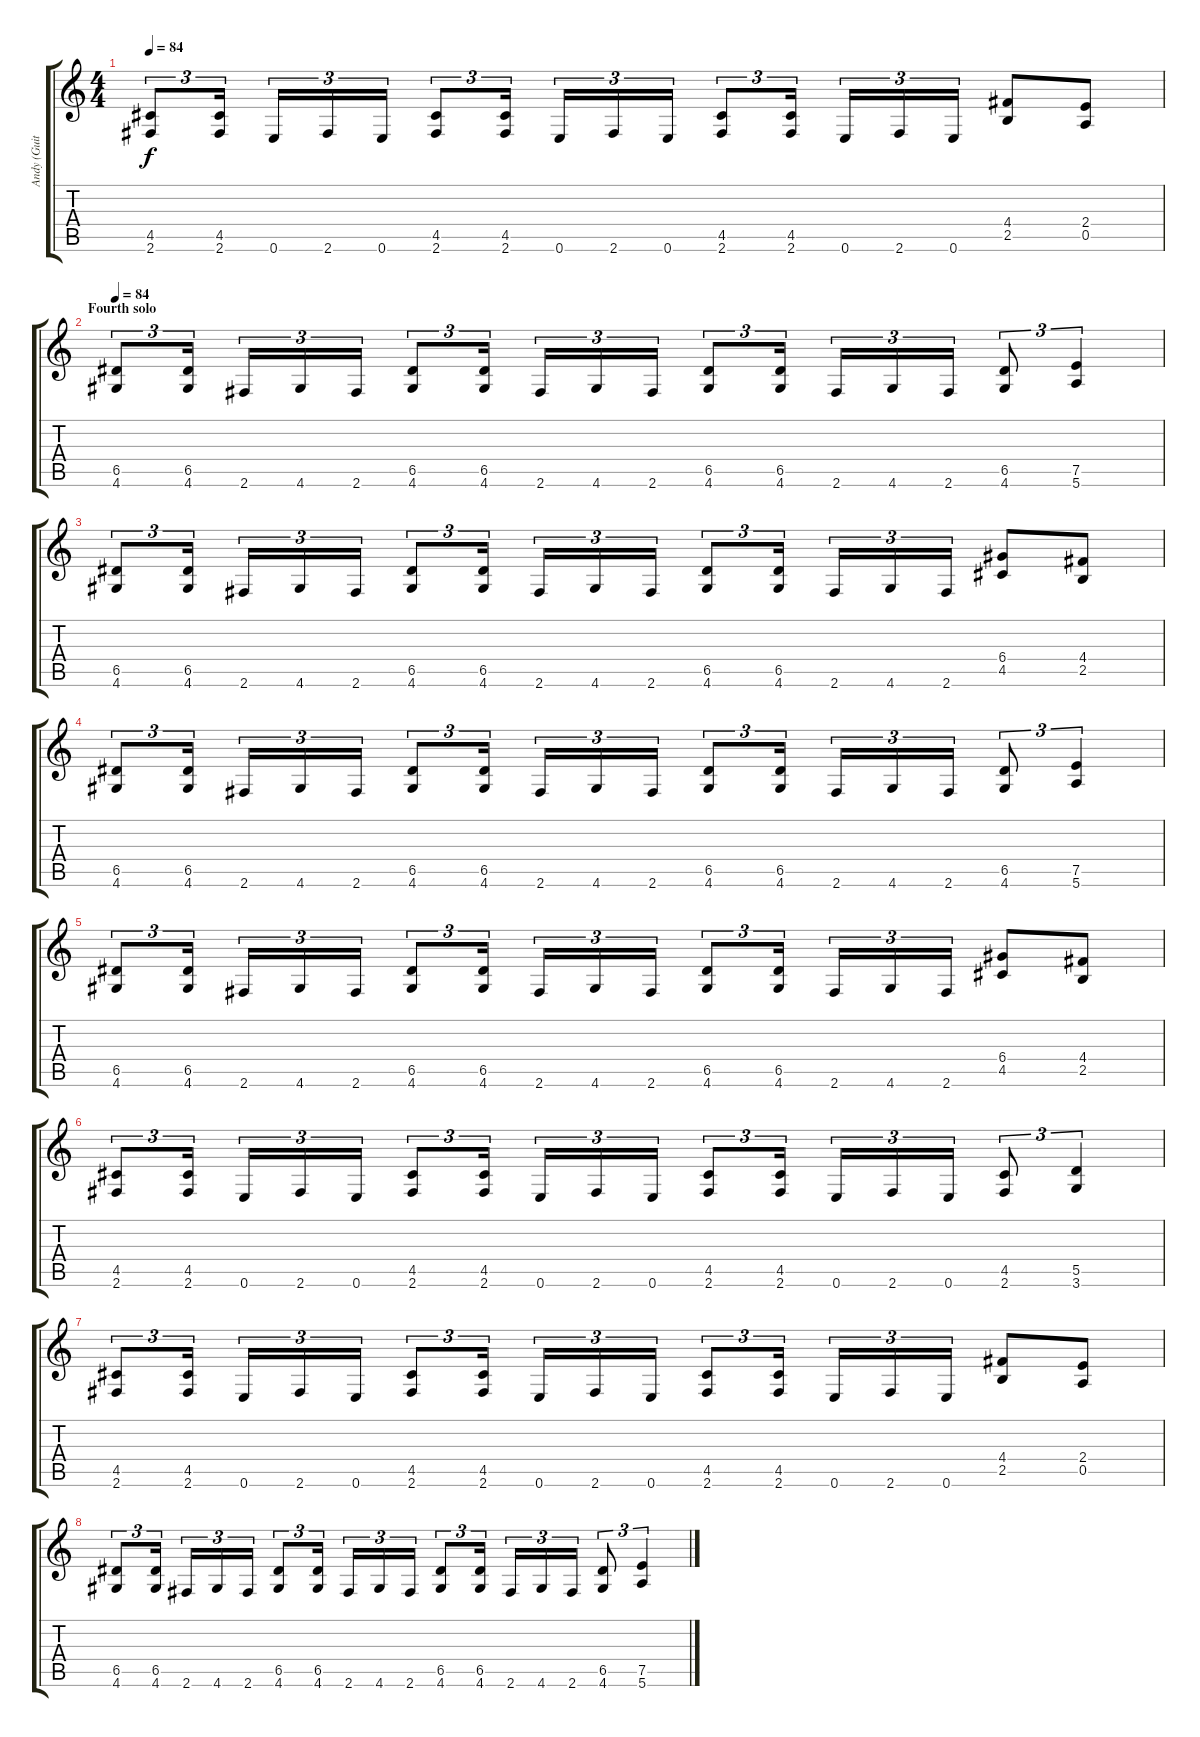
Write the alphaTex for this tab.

\track ("Andy (Guitar)" "Andy (Guit") {instrument distortionguitar}
\staff {score tabs}
\tuning (E4 B3 G3 D3 A2 E2) {hide}
\ts (4 4)
\tempo 84
\clef g2
\ks c
(4.5 2.6).8{tu (3 2) dy f} (4.5 2.6).16{tu (3 2)} 0.6.16{tu (3 2)} 2.6.16{tu (3 2)} 0.6.16{tu (3 2)} (4.5 2.6).8{tu (3 2)} (4.5 2.6).16{tu (3 2)} 0.6.16{tu (3 2)} 2.6.16{tu (3 2)} 0.6.16{tu (3 2)} (4.5 2.6).8{tu (3 2)} (4.5 2.6).16{tu (3 2)} 0.6.16{tu (3 2)} 2.6.16{tu (3 2)} 0.6.16{tu (3 2)} (4.4 2.5).8 (2.4 0.5).8 |
\section ("" "Fourth solo")
\tempo 84
(6.5 4.6).8{tu (3 2)} (6.5 4.6).16{tu (3 2)} 2.6.16{tu (3 2)} 4.6.16{tu (3 2)} 2.6.16{tu (3 2)} (6.5 4.6).8{tu (3 2)} (6.5 4.6).16{tu (3 2)} 2.6.16{tu (3 2)} 4.6.16{tu (3 2)} 2.6.16{tu (3 2)} (6.5 4.6).8{tu (3 2)} (6.5 4.6).16{tu (3 2)} 2.6.16{tu (3 2)} 4.6.16{tu (3 2)} 2.6.16{tu (3 2)} (6.5 4.6).8{tu (3 2)} (7.5 5.6).4{tu (3 2)} |
(6.5 4.6).8{tu (3 2)} (6.5 4.6).16{tu (3 2)} 2.6.16{tu (3 2)} 4.6.16{tu (3 2)} 2.6.16{tu (3 2)} (6.5 4.6).8{tu (3 2)} (6.5 4.6).16{tu (3 2)} 2.6.16{tu (3 2)} 4.6.16{tu (3 2)} 2.6.16{tu (3 2)} (6.5 4.6).8{tu (3 2)} (6.5 4.6).16{tu (3 2)} 2.6.16{tu (3 2)} 4.6.16{tu (3 2)} 2.6.16{tu (3 2)} (6.4 4.5).8 (4.4 2.5).8 |
(6.5 4.6).8{tu (3 2)} (6.5 4.6).16{tu (3 2)} 2.6.16{tu (3 2)} 4.6.16{tu (3 2)} 2.6.16{tu (3 2)} (6.5 4.6).8{tu (3 2)} (6.5 4.6).16{tu (3 2)} 2.6.16{tu (3 2)} 4.6.16{tu (3 2)} 2.6.16{tu (3 2)} (6.5 4.6).8{tu (3 2)} (6.5 4.6).16{tu (3 2)} 2.6.16{tu (3 2)} 4.6.16{tu (3 2)} 2.6.16{tu (3 2)} (6.5 4.6).8{tu (3 2)} (7.5 5.6).4{tu (3 2)} |
(6.5 4.6).8{tu (3 2)} (6.5 4.6).16{tu (3 2)} 2.6.16{tu (3 2)} 4.6.16{tu (3 2)} 2.6.16{tu (3 2)} (6.5 4.6).8{tu (3 2)} (6.5 4.6).16{tu (3 2)} 2.6.16{tu (3 2)} 4.6.16{tu (3 2)} 2.6.16{tu (3 2)} (6.5 4.6).8{tu (3 2)} (6.5 4.6).16{tu (3 2)} 2.6.16{tu (3 2)} 4.6.16{tu (3 2)} 2.6.16{tu (3 2)} (6.4 4.5).8 (4.4 2.5).8 |
(4.5 2.6).8{tu (3 2)} (4.5 2.6).16{tu (3 2)} 0.6.16{tu (3 2)} 2.6.16{tu (3 2)} 0.6.16{tu (3 2)} (4.5 2.6).8{tu (3 2)} (4.5 2.6).16{tu (3 2)} 0.6.16{tu (3 2)} 2.6.16{tu (3 2)} 0.6.16{tu (3 2)} (4.5 2.6).8{tu (3 2)} (4.5 2.6).16{tu (3 2)} 0.6.16{tu (3 2)} 2.6.16{tu (3 2)} 0.6.16{tu (3 2)} (4.5 2.6).8{tu (3 2)} (5.5 3.6).4{tu (3 2)} |
(4.5 2.6).8{tu (3 2)} (4.5 2.6).16{tu (3 2)} 0.6.16{tu (3 2)} 2.6.16{tu (3 2)} 0.6.16{tu (3 2)} (4.5 2.6).8{tu (3 2)} (4.5 2.6).16{tu (3 2)} 0.6.16{tu (3 2)} 2.6.16{tu (3 2)} 0.6.16{tu (3 2)} (4.5 2.6).8{tu (3 2)} (4.5 2.6).16{tu (3 2)} 0.6.16{tu (3 2)} 2.6.16{tu (3 2)} 0.6.16{tu (3 2)} (4.4 2.5).8 (2.4 0.5).8 |
(6.5 4.6).8{tu (3 2)} (6.5 4.6).16{tu (3 2)} 2.6.16{tu (3 2)} 4.6.16{tu (3 2)} 2.6.16{tu (3 2)} (6.5 4.6).8{tu (3 2)} (6.5 4.6).16{tu (3 2)} 2.6.16{tu (3 2)} 4.6.16{tu (3 2)} 2.6.16{tu (3 2)} (6.5 4.6).8{tu (3 2)} (6.5 4.6).16{tu (3 2)} 2.6.16{tu (3 2)} 4.6.16{tu (3 2)} 2.6.16{tu (3 2)} (6.5 4.6).8{tu (3 2)} (7.5 5.6).4{tu (3 2)}
